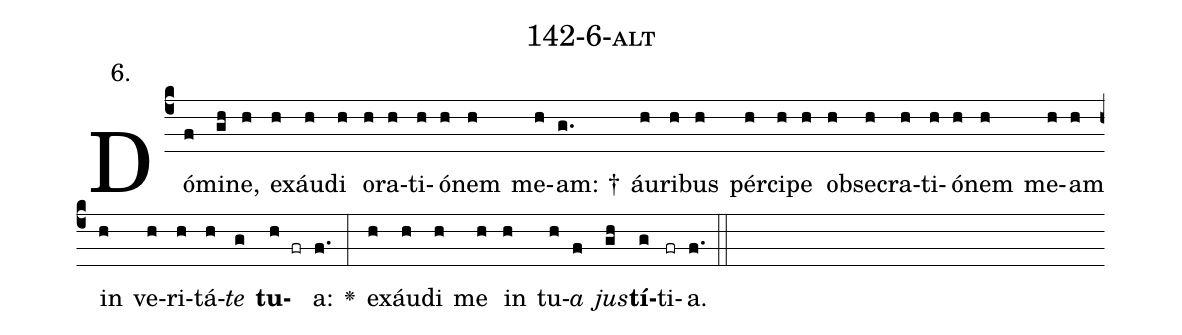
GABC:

name: 142-6-alt;
annotation: 6.;
%%
(c4)Dó(f)mi(gh)ne,(h) ex(h)áu(h)di(h) o(h)ra(h)ti(h)ó(h)nem(h) me(h)am: †(g.) áu(h)ri(h)bus(h) pér(h)ci(h)pe(h) ob(h)se(h)cra(h)ti(h)ó(h)nem(h) me(h)am(h) in(h) ve(h)ri(h)tá(h)<i>te</i>(g) <b>tu</b>(h fr)a:(f.) <v>\greheightstar</v>(:) ex(h)áu(h)di(h) me(h) in(h) tu(h)<i>a</i>(f) <i>jus</i>(gh)<b>tí</b>(g)ti(fr)a.(f.) (::)


%E(h) u(h) o(f) u(gh) a(g) e.(f.) (::)
